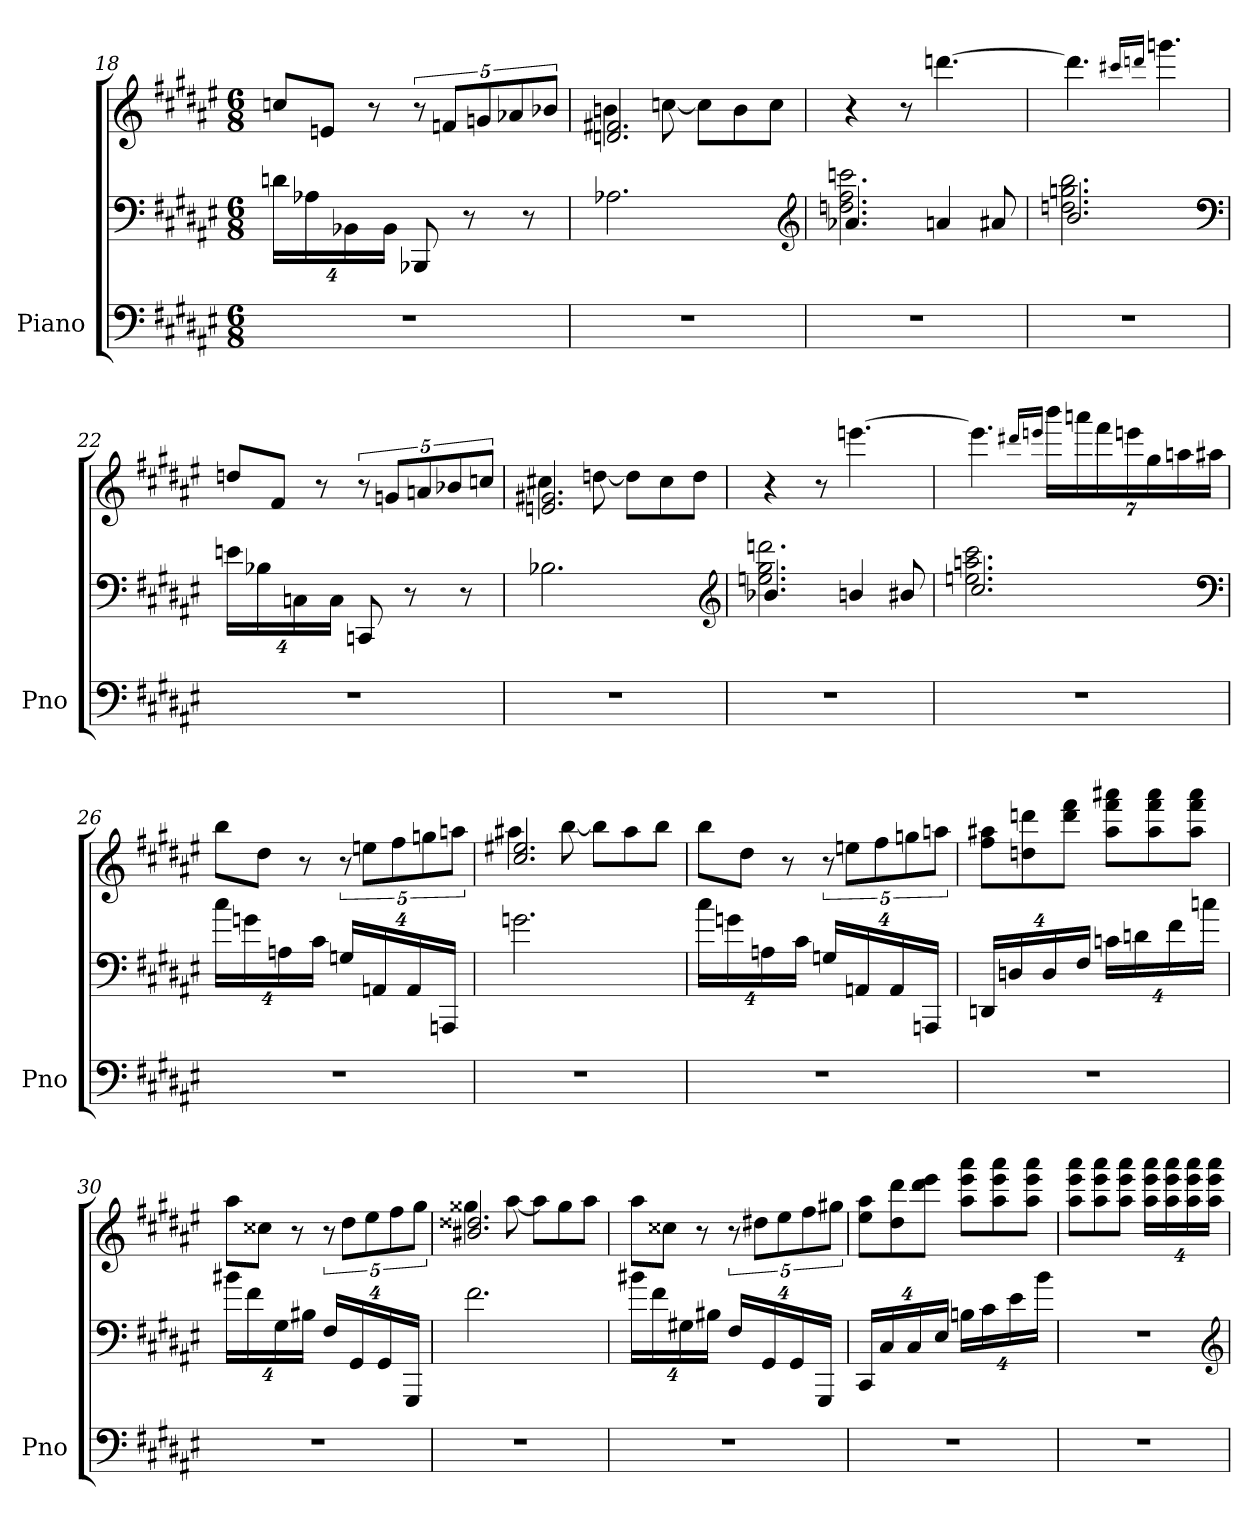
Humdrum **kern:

**kern	**kern	**kern
*part1	*part1	*part1
*staff3	*staff2	*staff1
*I"Piano	*	*
*I'Pno	*	*
*clefF4	*clefF4	*clefG2
*k[f#c#g#d#a#e#]	*k[f#c#g#d#a#e#]	*k[f#c#g#d#a#e#]
*F#:	*F#:	*F#:
*M6/8	*M6/8	*M6/8
=18	=18	=18
2.r	32%3dnLL	8ccnL
.	32%3A-X	.
.	.	8enJ
.	32%3BB-X	.
.	.	8r
.	32%3BB-JJ	.
.	8BBB-X	40%3r
.	.	40%3fnL
.	8r	.
.	.	40%3gn
.	.	40%3a-X
.	8r	.
.	.	40%3b-XJ
=19	=19	=19
*	*	*^
2.r	2.A-X	2.dn 2.f#X	4bn
.	.	.	[8ccn
.	.	.	8ccL]
.	.	.	8b
.	.	.	8ccJ
*	*	*v	*v
*	*clefG2	*
=20	=20	=20
*	*^	*
2.r	4.a-X	2.ddn 2.ff# 2.cccn	4r
.	.	.	8r
.	4an	.	[4.dddn
.	8a#X	.	.
=21	=21	=21	=21
2.r	2.b	2.ddn 2.ggn 2.bb	4.ddd]
.	.	.	16qccc#XLL
.	.	.	16qdddnJJ
.	.	.	4.gggn
*	*v	*v	*
*	*clefF4	*
=22	=22	=22
2.r	32%3enLL	8ddnL
.	32%3B-X	.
.	.	8f#J
.	32%3Cn	.
.	.	8r
.	32%3CJJ	.
.	8CCn	40%3r
.	.	40%3gnL
.	8r	.
.	.	40%3an
.	.	40%3b-X
.	8r	.
.	.	40%3ccnJ
=23	=23	=23
*	*	*^
2.r	2.B-X	2.en 2.g#X	4cc#X
.	.	.	[8ddn
.	.	.	8ddL]
.	.	.	8cc#
.	.	.	8ddJ
*	*	*v	*v
*	*clefG2	*
=24	=24	=24
*	*^	*
2.r	4.b-X	2.een 2.gg# 2.dddn	4r
.	.	.	8r
.	4bn	.	[4.eeen
.	8b#X	.	.
=25	=25	=25	=25
2.r	2.cc#	2.een 2.aan 2.ccc#	4.eee]
.	.	.	16qddd#XLL
.	.	.	16qeeenJJ
.	.	.	56%3bbbLL
.	.	.	56%3aaan
.	.	.	56%3fff#
.	.	.	56%3eeen
.	.	.	56%3gg#
.	.	.	56%3aan
.	.	.	56%3aa#XJJ
*	*v	*v	*
*	*clefF4	*
=26	=26	=26
2.r	32%3cc#LL	8bbL
.	32%3gn	.
.	.	8dd#J
.	32%3An	.
.	.	8r
.	32%3c#JJ	.
.	32%3GnLL	40%3r
.	.	40%3eenL
.	32%3AAn	.
.	.	40%3ff#
.	32%3AA	.
.	.	40%3ggn
.	32%3AAAnJJ	.
.	.	40%3aanJ
=27	=27	=27
*	*	*^
2.r	2.gn	2.cc# 2.ee#X	4aa#X
.	.	.	[8bb
.	.	.	8bbL]
.	.	.	8aa#
.	.	.	8bbJ
*	*	*v	*v
=28	=28	=28
2.r	32%3cc#LL	8bbL
.	32%3gn	.
.	.	8dd#J
.	32%3An	.
.	.	8r
.	32%3c#JJ	.
.	32%3GnLL	40%3r
.	.	40%3eenL
.	32%3AAn	.
.	.	40%3ff#
.	32%3AA	.
.	.	40%3ggn
.	32%3AAAnJJ	.
.	.	40%3aanJ
=29	=29	=29
2.r	32%3DDnLL	8ff# 8aa#XL
.	32%3Dn	.
.	.	8ddn 8dddn
.	32%3D	.
.	.	8ddd 8fff#J
.	32%3F#JJ	.
.	32%3cnLL	8aa# 8fff# 8aaa#XL
.	32%3dn	.
.	.	8aa# 8fff# 8aaa#
.	32%3f#	.
.	.	8aa# 8fff# 8aaa#J
.	32%3ccnJJ	.
=30	=30	=30
2.r	32%3b#XLL	8aa#L
.	32%3f#	.
.	.	8cc##XJ
.	32%3G#	.
.	.	8r
.	32%3B#XJJ	.
.	32%3F#LL	40%3r
.	.	40%3dd#L
.	32%3GG#	.
.	.	40%3ee#
.	32%3GG#	.
.	.	40%3ff#
.	32%3GGG#JJ	.
.	.	40%3gg#J
=31	=31	=31
*	*	*^
2.r	2.f#	2.b#X 2.dd##X	4gg##X
.	.	.	[8aa#
.	.	.	8aa#L]
.	.	.	8gg##
.	.	.	8aa#J
*	*	*v	*v
=32	=32	=32
2.r	32%3b#XLL	8aa#L
.	32%3f#	.
.	.	8cc##XJ
.	32%3G#X	.
.	.	8r
.	32%3B#XJJ	.
.	32%3F#LL	40%3r
.	.	40%3dd#XL
.	32%3GG#	.
.	.	40%3ee#
.	32%3GG#	.
.	.	40%3ff#
.	32%3GGG#JJ	.
.	.	40%3gg#XJ
=33	=33	=33
2.r	32%3CC#LL	8ee# 8aa#L
.	32%3C#	.
.	.	8dd# 8ddd#
.	32%3C#	.
.	.	8ddd# 8eee#J
.	32%3E#JJ	.
.	32%3BnLL	8aa# 8eee# 8aaa#L
.	32%3c#	.
.	.	8aa# 8eee# 8aaa#
.	32%3e#	.
.	.	8aa# 8eee# 8aaa#J
.	32%3bJJ	.
=34	=34	=34
2.r	2.r	8aa# 8eee# 8aaa#L
.	.	8aa# 8eee# 8aaa#
.	.	8aa# 8eee# 8aaa#J
.	.	32%3aa# 32%3eee# 32%3aaa#LL
.	.	32%3aa# 32%3eee# 32%3aaa#
.	.	32%3aa# 32%3eee# 32%3aaa#
.	.	32%3aa# 32%3eee# 32%3aaa#JJ
*	*clefG2	*
=	=	=
*-	*-	*-
